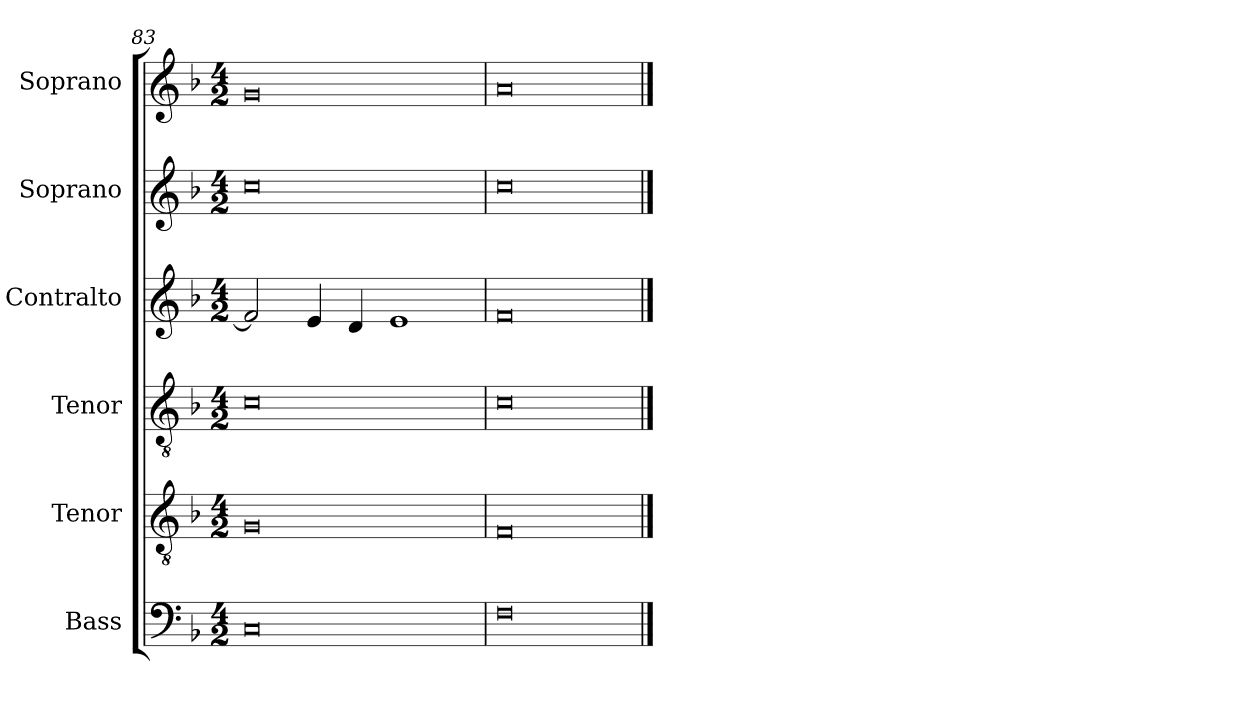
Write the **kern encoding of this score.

**kern	**kern	**kern	**kern	**kern	**kern
*part6	*part5	*part4	*part3	*part2	*part1
*staff6	*staff5	*staff4	*staff3	*staff2	*staff1
*I"Bass	*I"Tenor	*I"Tenor	*I"Contralto	*I"Soprano	*I"Soprano
*I'B	*I'T	*I'T	*I'A	*I'S	*I'S
*clefF4	*clefGv2	*clefGv2	*clefG2	*clefG2	*clefG2
*k[b-]	*k[b-]	*k[b-]	*k[b-]	*k[b-]	*k[b-]
*M4/2	*M4/2	*M4/2	*M4/2	*M4/2	*M4/2
=83	=83	=83	=83	=83	=83
0C	0G	0c	2f]	0cc	0g
.	.	.	4e	.	.
.	.	.	4d	.	.
.	.	.	1e	.	.
=84	=84	=84	=84	=84	=84
0F	0F	0c	0f	0cc	0a
==	==	==	==	==	==
*-	*-	*-	*-	*-	*-
